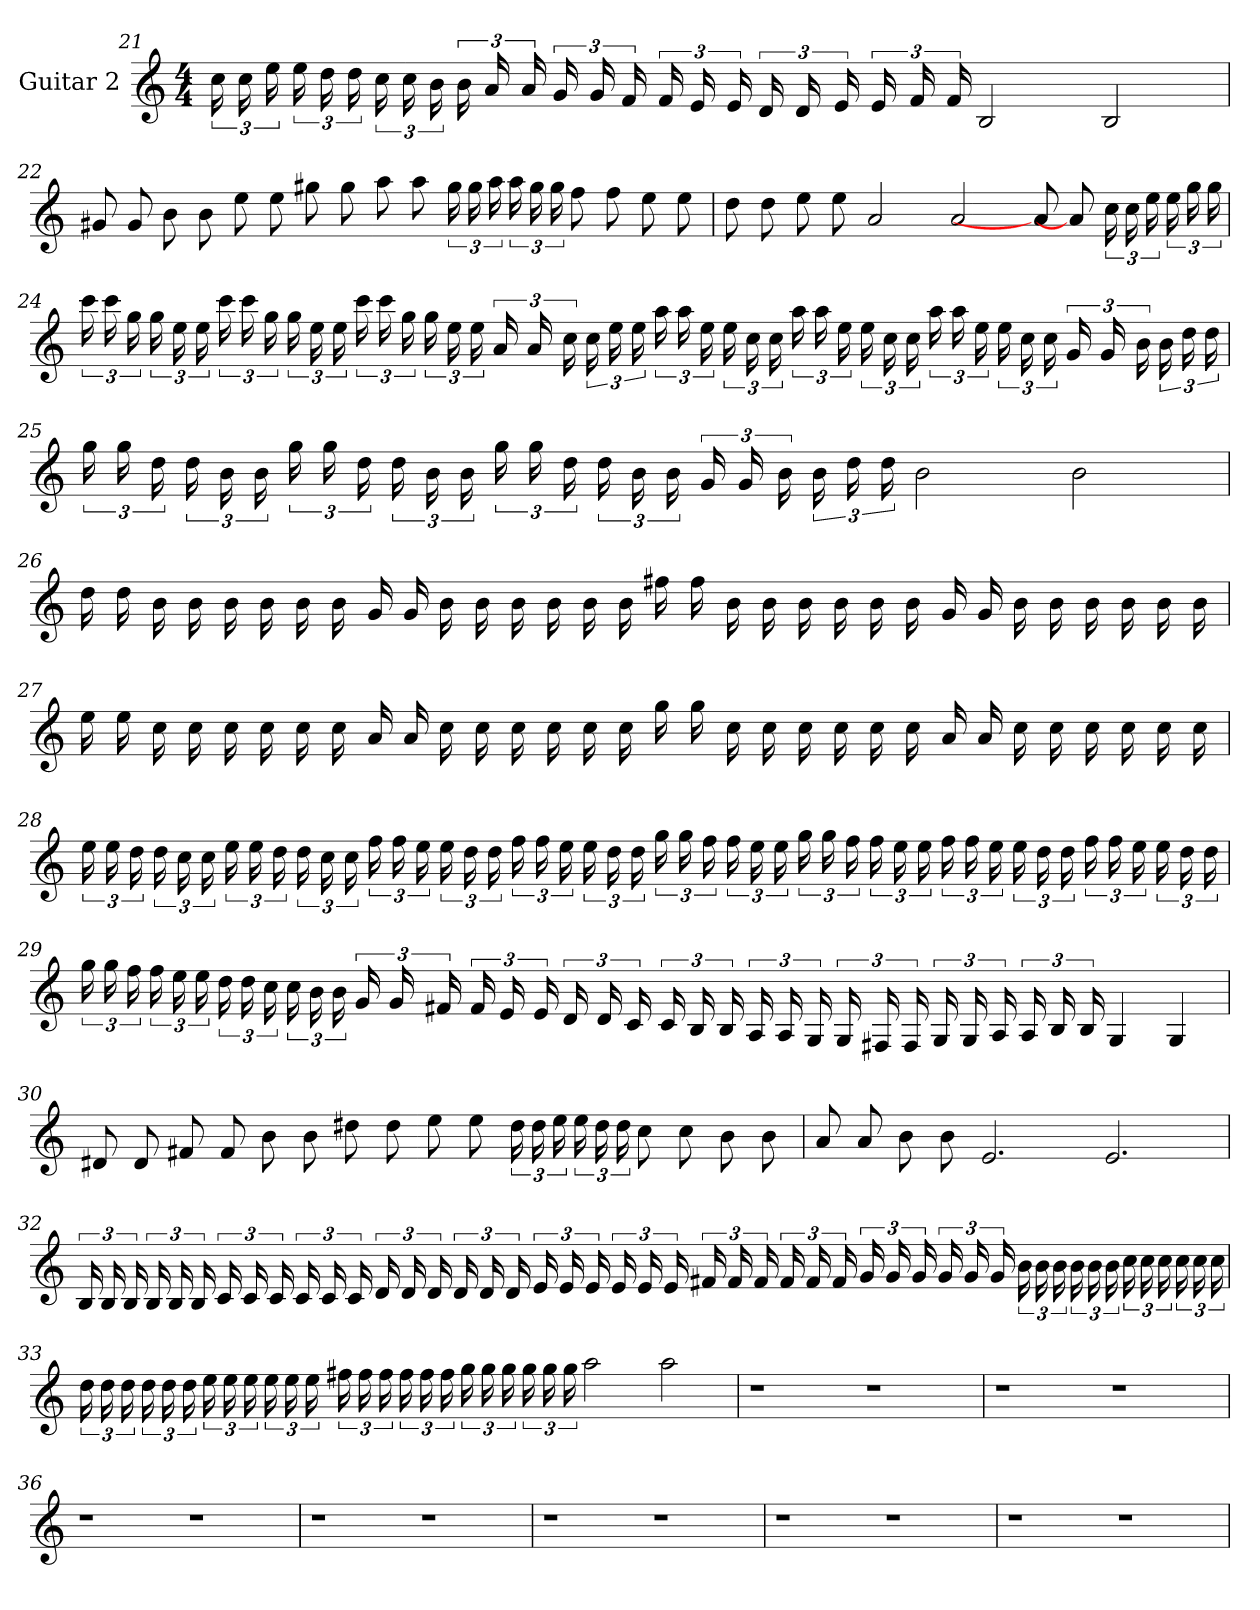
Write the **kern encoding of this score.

**kern
*part1
*staff1
*I"Guitar 2
*
*k[]
*M4/4
=21
24cc
24cc
24ee
24ee
24dd
24dd
24cc
24cc
24b
24b
24a
24a
24g
24g
24f
24f
24e
24e
24d
24d
24e
24e
24f
24f
2B
2B
=22
8g#
8g#
8b
8b
8ee
8ee
8gg#
8gg#
8aa
8aa
24gg#
24gg#
24aa
24aa
24gg#
24gg#
8ff
8ff
8ee
8ee
=23
8dd
8dd
8ee
8ee
2a
2a
8a]
8a]
24cc
24cc
24ee
24ee
24gg
24gg
=24
24ccc
24ccc
24gg
24gg
24ee
24ee
24ccc
24ccc
24gg
24gg
24ee
24ee
24ccc
24ccc
24gg
24gg
24ee
24ee
24a
24a
24cc
24cc
24ee
24ee
24aa
24aa
24ee
24ee
24cc
24cc
24aa
24aa
24ee
24ee
24cc
24cc
24aa
24aa
24ee
24ee
24cc
24cc
24g
24g
24b
24b
24dd
24dd
=25
24gg
24gg
24dd
24dd
24b
24b
24gg
24gg
24dd
24dd
24b
24b
24gg
24gg
24dd
24dd
24b
24b
24g
24g
24b
24b
24dd
24dd
2b
2b
=26
16dd
16dd
16b
16b
16b
16b
16b
16b
16g
16g
16b
16b
16b
16b
16b
16b
16ff#
16ff#
16b
16b
16b
16b
16b
16b
16g
16g
16b
16b
16b
16b
16b
16b
=27
16ee
16ee
16cc
16cc
16cc
16cc
16cc
16cc
16a
16a
16cc
16cc
16cc
16cc
16cc
16cc
16gg
16gg
16cc
16cc
16cc
16cc
16cc
16cc
16a
16a
16cc
16cc
16cc
16cc
16cc
16cc
=28
24ee
24ee
24dd
24dd
24cc
24cc
24ee
24ee
24dd
24dd
24cc
24cc
24ff
24ff
24ee
24ee
24dd
24dd
24ff
24ff
24ee
24ee
24dd
24dd
24gg
24gg
24ff
24ff
24ee
24ee
24gg
24gg
24ff
24ff
24ee
24ee
24ff
24ff
24ee
24ee
24dd
24dd
24ff
24ff
24ee
24ee
24dd
24dd
=29
24gg
24gg
24ff
24ff
24ee
24ee
24dd
24dd
24cc
24cc
24b
24b
24g
24g
24f#
24f#
24e
24e
24d
24d
24c
24c
24B
24B
24A
24A
24G
24G
24F#
24F#
24G
24G
24A
24A
24B
24B
4G
4G
=30
8d#
8d#
8f#
8f#
8b
8b
8dd#
8dd#
8ee
8ee
24dd#
24dd#
24ee
24ee
24dd#
24dd#
8cc
8cc
8b
8b
=31
8a
8a
8b
8b
2.e
2.e
=32
24B
24B
24B
24B
24B
24B
24c
24c
24c
24c
24c
24c
24d
24d
24d
24d
24d
24d
24e
24e
24e
24e
24e
24e
24f#
24f#
24f#
24f#
24f#
24f#
24g
24g
24g
24g
24g
24g
24b
24b
24b
24b
24b
24b
24cc
24cc
24cc
24cc
24cc
24cc
=33
24dd
24dd
24dd
24dd
24dd
24dd
24ee
24ee
24ee
24ee
24ee
24ee
24ff#
24ff#
24ff#
24ff#
24ff#
24ff#
24gg
24gg
24gg
24gg
24gg
24gg
2aa
2aa
=34
1r
1r
=35
1r
1r
=36
1r
1r
=37
1r
1r
=38
1r
1r
=39
1r
1r
=40
1r
1r
=
*-
